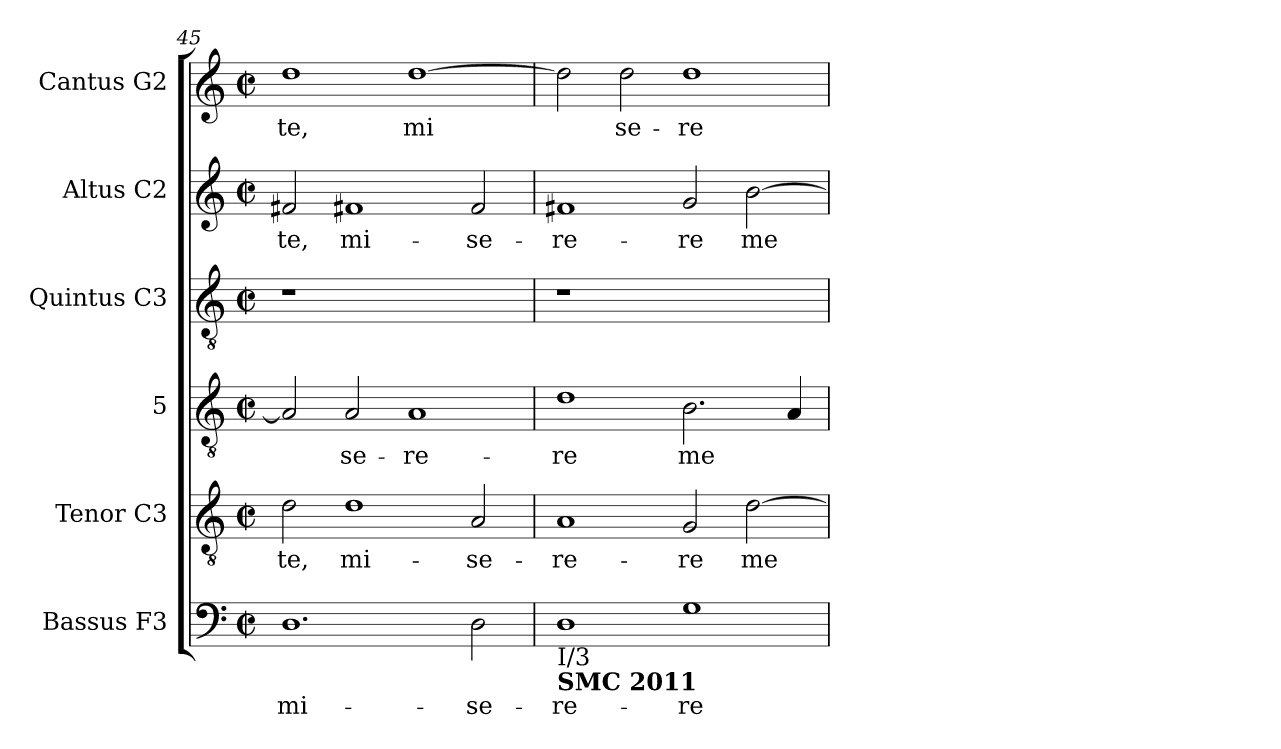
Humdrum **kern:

**kern	**text	**kern	**text	**kern	**text	**kern	**kern	**text	**kern	**text
*part6	*part6	*part5	*part5	*part4	*part4	*part3	*part2	*part2	*part1	*part1
*staff6	*staff6	*staff5	*staff5	*staff4	*staff4	*staff3	*staff2	*staff2	*staff1	*staff1
*I"Bassus  F3	*	*I"Tenor  C3	*	*I"5	*	*I"Quintus  C3	*I"Altus  C2	*	*I"Cantus  G2	*
*I'B	*	*I'T	*	*	*	*	*I'A	*	*I'C	*
*clefF4	*	*clefGv2	*	*clefGv2	*	*clefGv2	*clefG2	*	*clefG2	*
*k[]	*	*k[]	*	*k[]	*	*k[]	*k[]	*	*k[]	*
*C:	*	*C:	*	*C:	*	*C:	*C:	*	*C:	*
*M2/2	*	*M2/2	*	*M2/2	*	*M2/2	*M2/2	*	*M2/2	*
*met(c|)	*	*met(c|)	*	*met(c|)	*	*met(c|)	*met(c|)	*	*met(c|)	*
=45	=45	=45	=45	=45	=45	=45	=45	=45	=45	=45
!	!LO:LY:b:cj	!	!LO:LY:b:cj	!	!LO:LY:b:cj	!	!	!LO:LY:b:cj	!	!LO:LY:b:cj
1.D	mi-	2d\	te,	2A/]	--	1r	2f#X/	te,	1dd	te,
!	!	!	!LO:LY:b:cj	!	!LO:LY:b:cj	!	!	!LO:LY:b:cj	!	!
.	.	1d	mi-	2A/	-se-	.	1f#X	mi-	.	.
!	!	!	!	!	!LO:LY:b:cj	!	!	!	!	!LO:LY:b:cj
.	.	.	.	1A	-re-	1ryy	.	.	[>1dd	mi-
!	!LO:LY:b:cj	!	!LO:LY:b:cj	!	!	!	!	!LO:LY:b:cj	!	!
2D\	-se-	2A/	-se-	.	.	.	2f#/	-se-	.	.
=46	=46	=46	=46	=46	=46	=46	=46	=46	=46	=46
!LO:TX:b:t=I/3	!	!	!	!	!	!	!	!	!	!
!LO:TX:b:B:t=SMC 2011	!	!	!	!	!	!	!	!	!	!
!	!LO:LY:b:cj	!	!LO:LY:b:cj	!	!LO:LY:b:cj	!	!	!LO:LY:b:cj	!	!LO:LY:b:cj
1D	-re-	1A	-re-	1d	-re	1r	1f#X	-re-	2dd\]	--
!	!	!	!	!	!	!	!	!	!	!LO:LY:b:cj
.	.	.	.	.	.	.	.	.	2dd\	-se-
!	!LO:LY:b:cj	!	!LO:LY:b:cj	!	!LO:LY:b:cj	!	!	!LO:LY:b:cj	!	!LO:LY:b:cj
1G	-re	2G/	-re	2.B\	me-	1ryy	2g/	-re	1dd	-re-
!	!	!	!LO:LY:b:cj	!	!	!	!	!LO:LY:b:cj	!	!
.	.	[>2d\	me-	.	.	.	[>2b\	me-	.	.
!	!	!	!	!	!LO:LY:b:cj	!	!	!	!	!
.	.	.	.	4A/	--	.	.	.	.	.
=	=	=	=	=	=	=	=	=	=	=
*-	*-	*-	*-	*-	*-	*-	*-	*-	*-	*-
